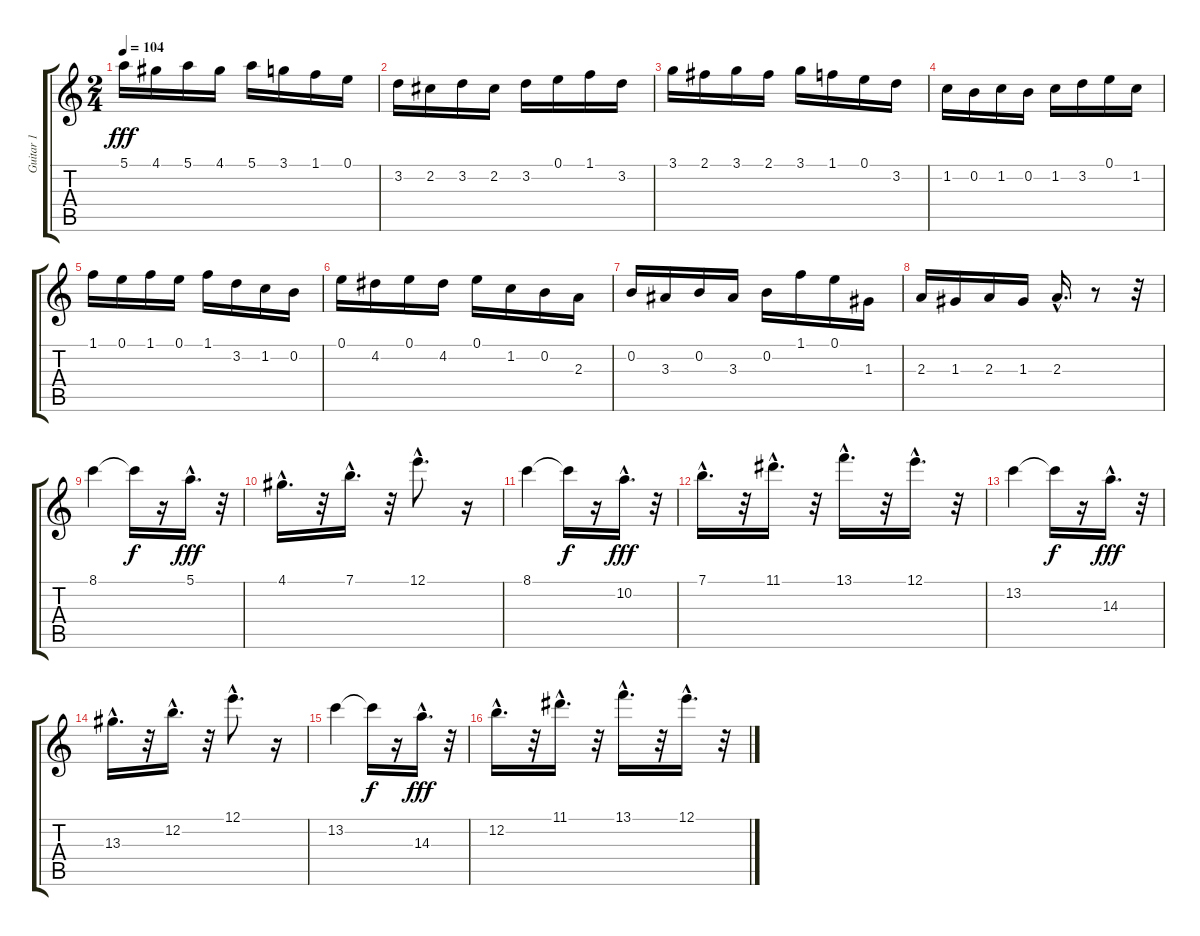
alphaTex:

\track ("Guitar 1" "Guitar 1") {instrument acousticguitarnylon}
\staff {score tabs}
\tuning (E4 B3 G3 D3 A2 E2) {hide}
\ts (2 4)
\tempo 104
\clef g2
\ks c
5.1.16{dy fff} 4.1.16 5.1.16 4.1.16 5.1.16 3.1.16 1.1.16 0.1.16 |
3.2.16 2.2.16 3.2.16 2.2.16 3.2.16 0.1.16 1.1.16 3.2.16 |
3.1.16 2.1.16 3.1.16 2.1.16 3.1.16 1.1.16 0.1.16 3.2.16 |
1.2.16 0.2.16 1.2.16 0.2.16 1.2.16 3.2.16 0.1.16 1.2.16 |
1.1.16 0.1.16 1.1.16 0.1.16 1.1.16 3.2.16 1.2.16 0.2.16 |
0.1.16 4.2.16 0.1.16 4.2.16 0.1.16 1.2.16 0.2.16 2.3.16 |
0.2.16 3.3.16 0.2.16 3.3.16 0.2.16 1.1.16 0.1.16 1.3.16 |
2.3.16 1.3.16 2.3.16 1.3.16 2.3{hac}.16{d} r.8 r.32 |
8.1.4 8.1{t}.16{dy f} r.16 5.1{hac}.16{d dy fff} r.32 |
4.1{hac}.16{d} r.32 7.1{hac}.16{d} r.32 12.1{hac}.8{d} r.16 |
8.1.4 8.1{t}.16{dy f} r.16 10.2{hac}.16{d dy fff} r.32 |
7.1{hac}.16{d} r.32 11.1{hac}.16{d} r.32 13.1{hac}.16{d} r.32 12.1{hac}.16{d} r.32 |
13.2.4 13.2{t}.16{dy f} r.16 14.3{hac}.16{d dy fff} r.32 |
13.3{hac}.16{d} r.32 12.2{hac}.16{d} r.32 12.1{hac}.8{d} r.16 |
13.2.4 13.2{t}.16{dy f} r.16 14.3{hac}.16{d dy fff} r.32 |
12.2{hac}.16{d} r.32 11.1{hac}.16{d} r.32 13.1{hac}.16{d} r.32 12.1{hac}.16{d} r.32
